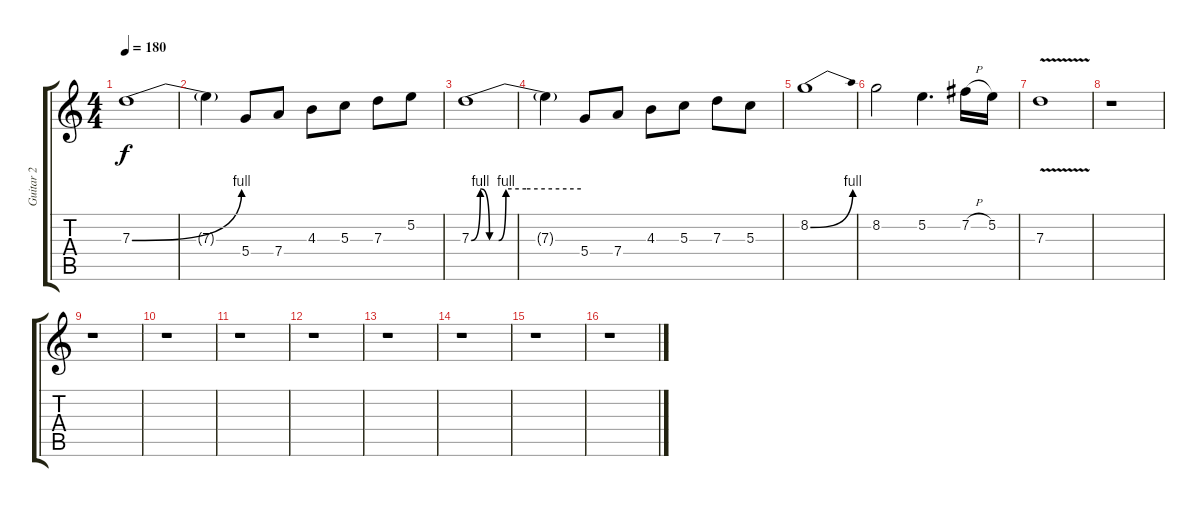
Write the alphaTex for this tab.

\track ("Guitar 2" "Guitar 2") {instrument distortionguitar}
\staff {score tabs}
\tuning (E4 B3 G3 D3 A2 E2) {hide}
\ts (4 4)
\tempo 180
\clef g2
\ks c
7.3{be (bend 0 0 60 4)}.1{dy f} |
7.3{t}.4 5.4.8 7.4.8 4.3.8 5.3.8 7.3.8 5.2.8 |
7.3{be (custom 0 0 5 4 10 0 15 0 19 4 30 4 60 4)}.1 |
7.3{t}.4 5.4.8 7.4.8 4.3.8 5.3.8 7.3.8 5.3.8 |
8.2{be (bend 0 0 60 4)}.1 |
8.2.2 5.2.4{d} 7.2{h}.16 5.2.16 |
7.3{v}.1 |
r.1 |
r.1 |
r.1 |
r.1 |
r.1 |
r.1 |
r.1 |
r.1 |
r.1
